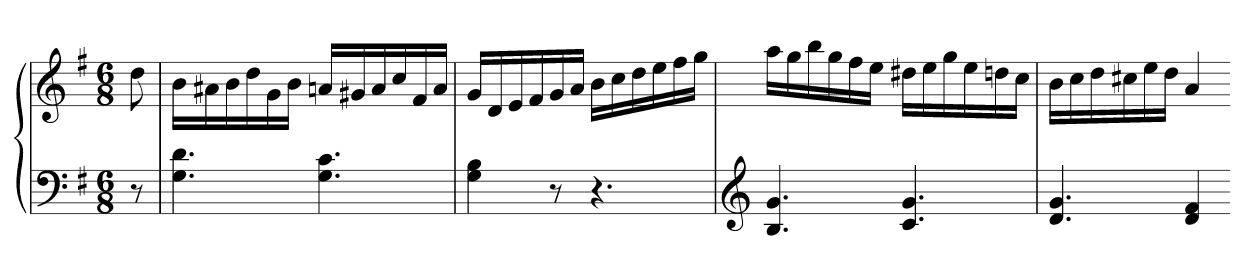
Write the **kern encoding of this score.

**kern	**kern
*part1	*part1
*staff2	*staff1
*clefF4	*clefG2
*k[f#]	*k[f#]
*G:	*G:
*M6/8	*M6/8
=	=
8r	8dd
=21	=21
4.G 4.d	16bLL
.	16a#X
.	16b
.	16dd
.	16g
.	16bJJ
4.G 4.c	16anLL
.	16g#X
.	16a
.	16cc
.	16f#
.	16aJJ
=22	=22
4G 4B	16gLL
.	16d
.	16e
.	16f#
8r	16g
.	16aJJ
4.r	16bLL
.	16cc
.	16dd
.	16ee
.	16ff#
.	16ggJJ
=23	=23
*clefG2	*
4.B 4.g	16aaLL
.	16gg
.	16bb
.	16gg
.	16ff#
.	16eeJJ
4.c 4.g	16dd#XLL
.	16ee
.	16gg
.	16ee
.	16ddn
.	16ccJJ
=24	=24
4.d 4.g	16bLL
.	16cc
.	16dd
.	16cc#X
.	16ee
.	16ddJJ
4d 4f#	4a
=-	=-
*-	*-
